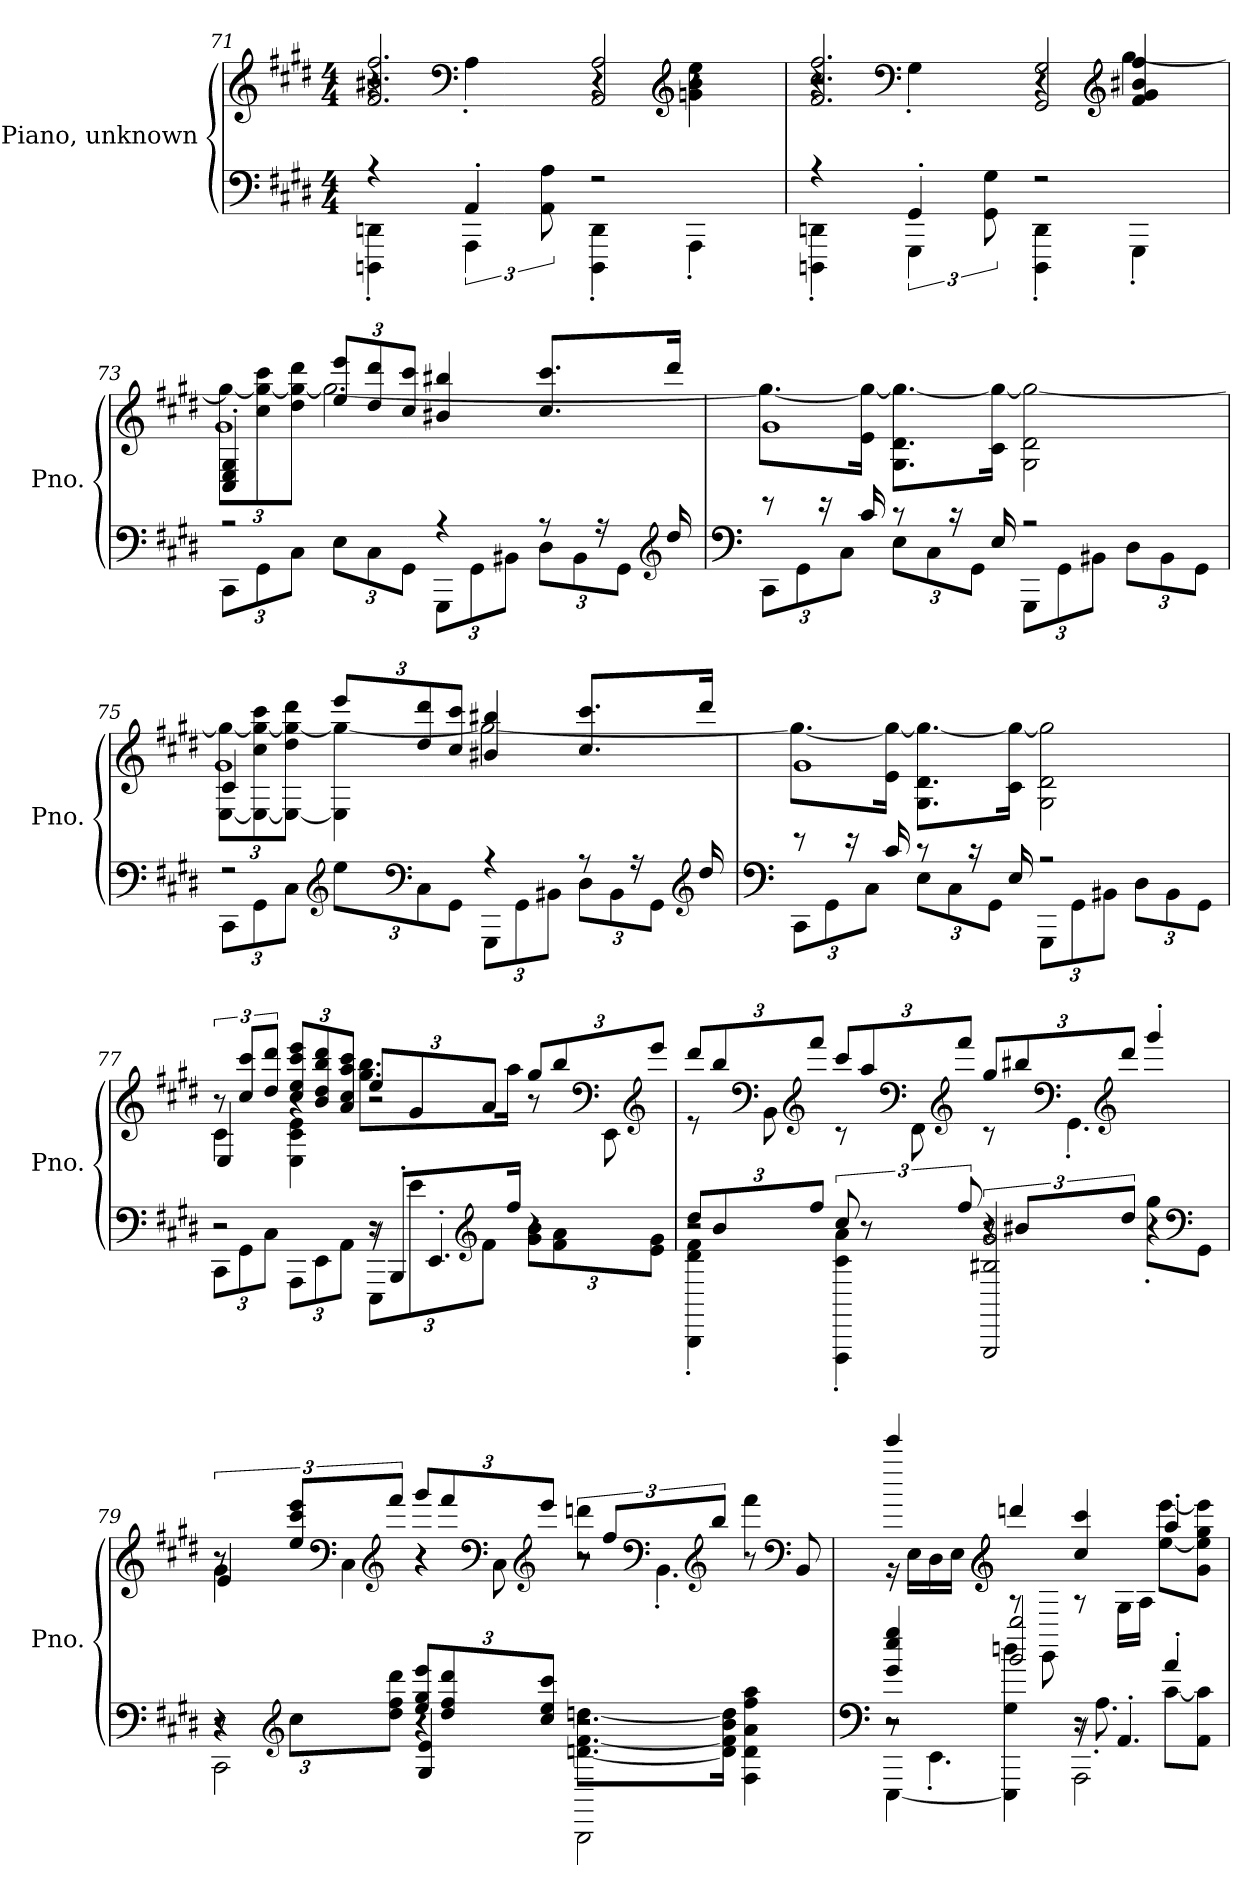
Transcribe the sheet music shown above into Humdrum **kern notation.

**kern	**kern
*part1	*part1
*staff2	*staff1
*I"Piano, unknown	*
*I'Pno.	*
!!LO:LB:g=z
*clefF4	*clefG2
*k[f#c#g#d#]	*k[f#c#g#d#]
*M4/4	*M4/4
=71	=71
*^	*^
*	*	*	*^
4r	4DDDn\' 4DDn\'	2.f#/ 2.b#X/ 2.ff#/	4r	2r
*	*	*clefF4	*	*
4AA'/	6AAA\	.	4A'\	.
.	12AA\ 12A\	.	.	.
2r	4DDD\' 4DD\'	.	4r	2AA/ 2A/
*	*	*clefG2	*	*
.	4AAA'\	4r	4gn\ 4b#\ 4ee\	.
=72	=72	=72	=72	=72
4r	4DDDn\' 4DDn\'	2.f#/ 2.cc#/ 2.ff#/	4r	2r
*	*	*clefF4	*	*
4GG#'/	6GGG#\	.	4G#'\	.
.	12GG#\ 12G#\	.	.	.
2r	4DDD\' 4DD\'	.	4r	2GG#/ 2G#/
*	*	*clefG2	*	*
.	4GGG#'\	4f#/ 4g#/ 4b#X/ 4ff#/	[4gg#\	.
!!LO:LB:g=z	!!	!!
=73	=73	=73	=73	=73
*	*Xbrackettup	*	*Xbrackettup	*
2r	12CC#\L	4C#/' 4E/' 4G#/'	12gg#\L_	1g#
.	12GG#\	.	12cc#\ 12gg#\_ 12ccc#\	.
.	12C#\J	.	12dd#\ 12gg#\_ 12ddd#\J	.
.	12E\L	12ee/ 12eee/L	2.gg#\_	.
.	12C#\	12dd#/ 12ddd#/	.	.
.	12GG#\J	12cc#/ 12ccc#/J	.	.
4r	12GGG#\L	4b#X/ 4bb#X/	.	.
.	12GG#\	.	.	.
.	12BB#X\J	.	.	.
8r	12D#\L	8.cc#/ 8.ccc#/L	.	.
.	12BB#\	.	.	.
16r	.	.	.	.
.	12GG#\J	.	.	.
*clefG2	*	*	*	*
16dd#/	.	16ddd#/Jk	.	.
*	*	*v	*v	*v
=74	=74	=74
*clefF4	*	*
*	*	*^
8r	12CC#\L	1g#	8.gg#\L_
.	12GG#\	.	.
16r	.	.	.
.	12C#\J	.	.
16c#/	.	.	16e\ 16gg#\_Jk
8r	12E\L	.	8.G#\ 8.d#\ 8.gg#\_L
.	12C#\	.	.
16r	.	.	.
.	12GG#\J	.	.
16E/	.	.	16c#\ 16gg#\_Jk
2r	12GGG#\L	.	2G#\ 2d#\ 2gg#\_
.	12GG#\	.	.
.	12BB#X\J	.	.
.	12D#\L	.	.
.	12BB#\	.	.
.	12GG#\J	.	.
!!LO:LB:g=z
=75	=75	=75	=75
*	*	*	*^
2r	12CC#\L	4c#/	[12E\ 12gg#\_L	1g#
.	12GG#\	.	12E\_ 12cc#\ 12gg#\_ 12ccc#\	.
.	12C#\J	.	12E\_ 12dd#\ 12gg#\_ 12ddd#\J	.
*clefG2	*	*	*	*
.	12ee\L	12eee/L	4E\] 4gg#\_	.
*clefF4	*	*	*	*
.	12C#\	12dd#/ 12ddd#/	.	.
.	12GG#\J	12cc#/ 12ccc#/J	.	.
4r	12GGG#\L	4b#X/ 4bb#X/	2gg#\_	.
.	12GG#\	.	.	.
.	12BB#X\J	.	.	.
8r	12D#\L	8.cc#/ 8.ccc#/L	.	.
.	12BB#\	.	.	.
16r	.	.	.	.
.	12GG#\J	.	.	.
*clefG2	*	*	*	*
16dd#/	.	16ddd#/Jk	.	.
*	*	*v	*v	*v
=76	=76	=76
*clefF4	*	*
*	*	*^
8r	12CC#\L	1g#	8.gg#\L_
.	12GG#\	.	.
16r	.	.	.
.	12C#\J	.	.
16c#/	.	.	16e\ 16gg#\_Jk
8r	12E\L	.	8.G#\ 8.d#\ 8.gg#\_L
.	12C#\	.	.
16r	.	.	.
.	12GG#\J	.	.
16E/	.	.	16c#\ 16gg#\_Jk
2r	12GGG#\L	.	2G#\ 2d#\ 2gg#\]
.	12GG#\	.	.
.	12BB#X\J	.	.
.	12D#\L	.	.
.	12BB#\	.	.
.	12GG#\J	.	.
*	*	*v	*v
!!LO:PB:g=z
=77	=77	=77
*	*^	*
*	*	*	*brackettup
*	*	*	*^
*	*	*	*	*^
2r	12CC#\L	2r	12r	4c#\	4E/
.	12GG#\	.	12cc#/ 12ccc#/L	.	.
.	12C#\J	.	12dd#/ 12ddd#/J	.	.
*	*	*	*Xbrackettup	*	*
.	12AAA\L	.	12cc#/ 12ee/ 12ccc#/ 12eee/L	4E\ 4c#\ 4e\	4r
.	12EE\	.	12b/ 12dd#/ 12bb/ 12ddd#/	.	.
.	12AA\J	.	12a/ 12cc#/ 12aa/ 12ccc#/J	.	.
16r	12EEE\L	8r	12ee/L	8.gg#\ 8.bb\L	2r
8BBB'/L	.	.	.	.	.
.	12e\	.	12g#/	.	.
.	.	4.EE'/	.	.	.
*clefG2	*	*	*	*	*
.	12f#\J	.	12a/J	.	.
16ff#/Jk	.	.	.	16aa\Jk	.
4r	12g#\ 12b\L	.	12gg#/L	8r	.
.	12f#\ 12a\	.	12bb/	.	.
*	*	*	*clefF4	*	*
.	.	.	.	8EE\	.
*	*	*	*clefG2	*	*
.	12e\ 12g#\J	.	12eee/J	.	.
*	*	*	*	*v	*v
!!LO:LB:g=z
=78	=78	=78	=78	=78
12dd#/L	4BBB\' 4d#\' 4f#\'	2r	12ddd#/L	8r
12b/	.	.	12bb/	.
*	*	*	*clefF4	*
.	.	.	.	8BB\
*	*	*	*clefG2	*
12ff#/J	.	.	12fff#/J	.
*brackettup	*	*	*	*
12cc#/	4FFF#\' 4c#\' 4a\'	.	12ccc#/L	8r
12r	.	.	12aa/	.
*	*	*	*clefF4	*
.	.	.	.	8FF#\
*	*	*	*clefG2	*
12ff#/	.	.	12fff#/J	.
12r	4r	2GGG#/ 2B#X/ 2g#/	12gg#/L	8r
12b#X/L	.	.	12bb#X/	.
*	*	*	*clefF4	*
.	.	.	.	4.GG#'\
*	*	*	*clefG2	*
12dd#/J	.	.	12ddd#/J	.
4r	8gg#'\L	.	4ggg#'/	.
*clefF4	*	*	*	*
.	8GG#\J	.	.	.
*	*	*	*v	*v
!!LO:LB:g=z
=79	=79	=79	=79
*	*	*^	*
*	*	*	*	*brackettup
*	*	*	*	*^
*	*	*	*	*	*^
*	*	*	*	*	*	*^
4r	12r	4r	2CC#\	12r	4g#\	4e/	8r
*clefG2	*	*	*	*	*	*	*
.	12cc#\L	.	.	12ee/ 12ccc#/ 12eee/L	.	.	.
*	*	*	*	*clefF4	*	*	*
.	.	.	.	.	.	.	4C#\
*	*	*	*	*clefG2	*	*	*
.	12dd#\ 12ff#\ 12ddd#\J	.	.	12fff#/J	.	.	.
*Xbrackettup	*	*	*	*Xbrackettup	*	*	*
12ee/ 12gg#/ 12eee/L	4r	4G#/ 4e/	.	12ggg#/L	4r	4r	.
12dd#/ 12ff#/ 12ddd#/	.	.	.	12fff#/	.	.	.
*	*	*	*	*clefF4	*	*	*
.	.	.	.	.	.	.	8C#\
*	*	*	*	*clefG2	*	*	*
12cc#/ 12ee/ 12ccc#/J	.	.	.	12eee/J	.	.	.
*	*	*	*	*brackettup	*	*	*
2r	[8.dn\ [8.f#\ [8.ddn\L	2r	2BBB\	12r	4dddn\	2r	8r
.	.	.	.	12ff#/L	.	.	.
*	*	*	*	*clefF4	*	*	*
.	.	.	.	.	.	.	4.BB'\
*	*	*	*	*clefG2	*	*	*
.	.	.	.	12bb/J	.	.	.
.	16d\] 16f#\] 16b\ 16dd\]Jk	.	.	.	.	.	.
.	4F#\ 4d\ 4a\ 4ff#\ 4aa\	.	.	8r	4fff#\	.	.
*	*	*	*	*clefF4	*	*	*
.	.	.	.	8BB/	.	.	.
*	*	*	*	*v	*v	*v	*v
!!LO:LB:g=z
=80	=80	=80	=80	=80
*clefF4	*	*	*	*
*	*	*	*	*^
4g#/ 4ee/ 4gg#/	[4EEE\	2r	8r	4eee/	16r
.	.	.	.	.	16E\LL
.	.	.	4.EE'\	.	16D#\
.	.	.	.	.	16E\JJ
*	*	*	*	*clefG2	*
2b/ 2bb/	4EEE\] 4G#\ 4ddn\	.	.	4dddn/	8r
.	.	.	.	.	8EE\
.	16r	8r	2AAA\	4cc#/ 4ccc#/	8r
.	8.A'\	.	.	.	.
.	.	4.AA'/	.	.	16G#\LL
.	.	.	.	.	16A\JJ
4a'/	[8c#\L	.	.	4aa'/	[8ee\ [8eee\L
.	8AA\ 8c#\]J	.	.	.	8g#\ 8ee\] 8gg#\ 8eee\]J
*v	*v	*v	*v	*	*
*	*v	*v
=	=
*-	*-
